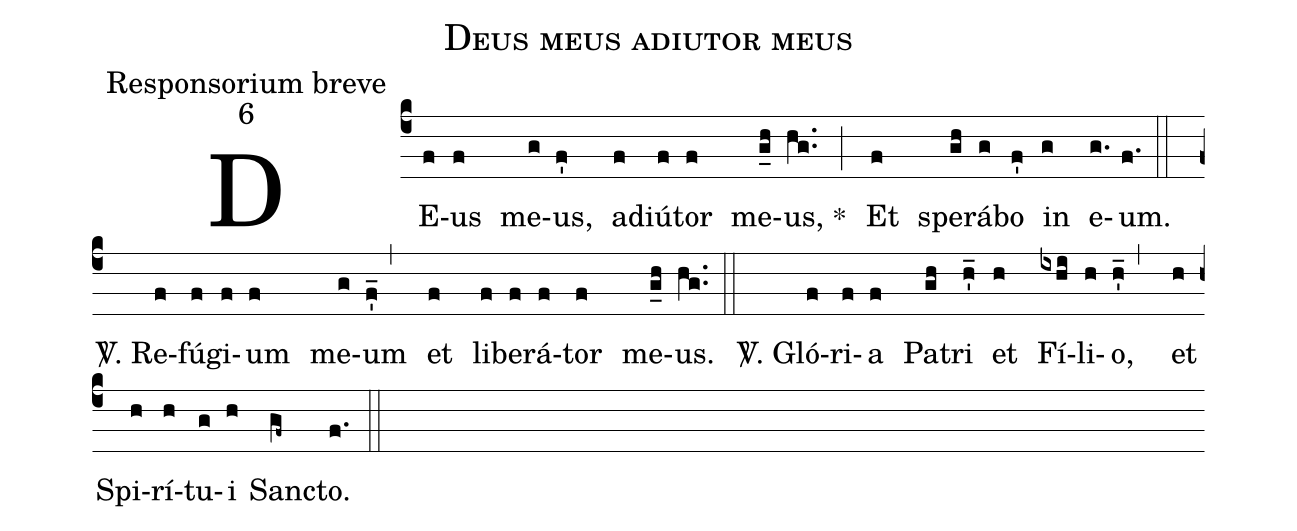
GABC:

name:Deus meus adiutor meus;
office-part:Responsorium breve;
mode:6;
%%
(c4)DE(f)us (f) me(g)us, (f') ad(f)iú(f)tor (f) me(g_h)us, * (hg..) (;) Et (f) spe(gh)rá(g)bo (f') in (g) e(g.)um. (f.::)
<sp>V/</sp>. Re(f)fú(f)gi(f)um (f) me(g)um (f_',) et (f) li(f)be(f)rá(f)tor (f) me(g_h)us. (hg..::)
<sp>V/</sp>. Gló(f)ri(f)a (f) Pa(gh)tri(h_') et (h) Fí(ixhi)li(h)o, (h_',) et(h) Spi(h)rí(h)tu(g)i(h) San(gf~)cto.(f.::)
